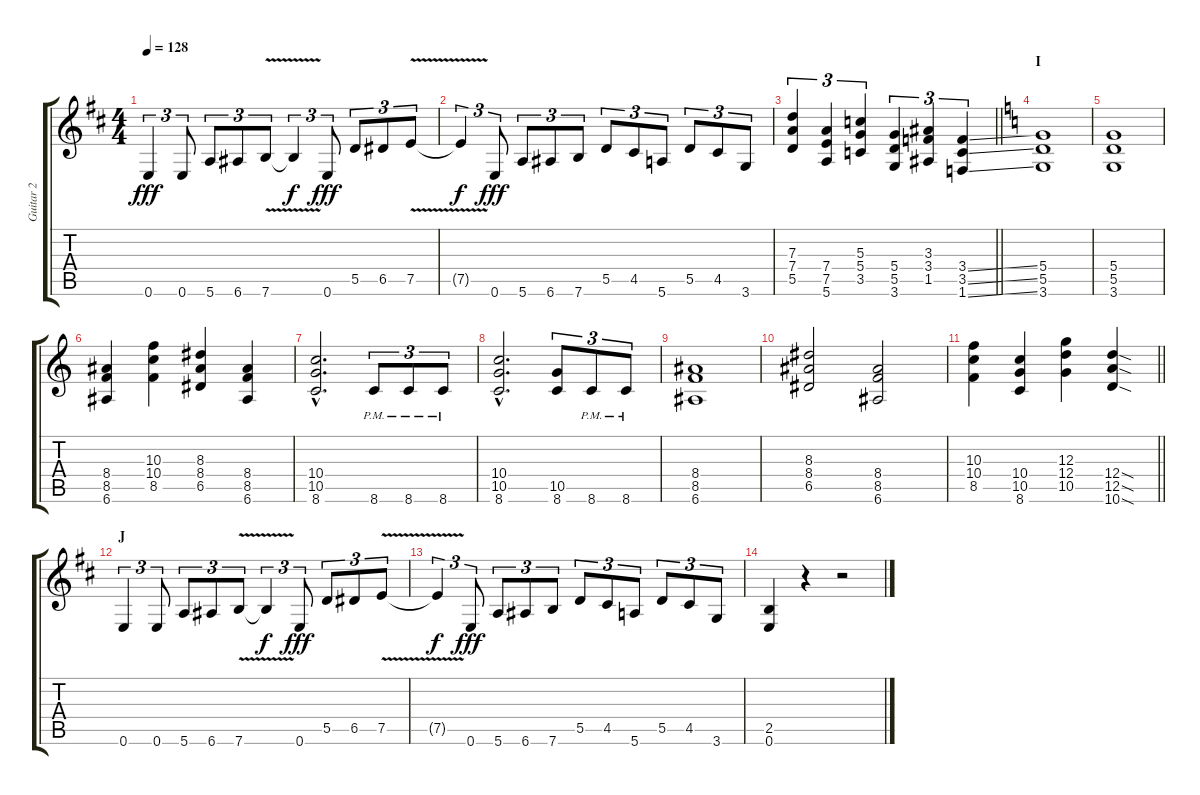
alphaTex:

\track ("Guitar 2" "Guitar 2") {instrument distortionguitar}
\staff {score tabs}
\tuning (E4 B3 G3 D3 A2 E2) {hide}
\ts (4 4)
\tempo 128
\clef g2
\ks d
0.6.4{tu (3 2) dy fff} 0.6.8{tu (3 2)} 5.6.8{tu (3 2)} 6.6.8{tu (3 2)} 7.6{v}.8{tu (3 2)} 7.6{t}.4{tu (3 2) dy f} 0.6.8{tu (3 2) dy fff} 5.5.8{tu (3 2)} 6.5.8{tu (3 2)} 7.5{v}.8{tu (3 2)} |
7.5{t}.4{tu (3 2) dy f} 0.6.8{tu (3 2) dy fff} 5.6.8{tu (3 2)} 6.6.8{tu (3 2)} 7.6.8{tu (3 2)} 5.5.8{tu (3 2)} 4.5.8{tu (3 2)} 5.6.8{tu (3 2)} 5.5.8{tu (3 2)} 4.5.8{tu (3 2)} 3.6.8{tu (3 2)} |
\barLineRight lightlight
(7.3 7.4 5.5).4{tu (3 2)} (7.4 7.5 5.6).4{tu (3 2)} (5.3 5.4 3.5).4{tu (3 2)} (5.4 5.5 3.6).4{tu (3 2)} (3.3 3.4 1.5).4{tu (3 2)} (3.4{ss} 3.5{ss} 1.6{ss}).4{tu (3 2)} |
\section ("" "I")
\ks c
(5.4 5.5 3.6).1 |
(5.4 5.5 3.6).1 |
(8.4 8.5 6.6).4 (10.3 10.4 8.5).4 (8.3 8.4 6.5).4 (8.4 8.5 6.6).4 |
(10.4{hac} 10.5{hac} 8.6{hac}).2{d} 8.6{pm}.8{tu (3 2)} 8.6{pm}.8{tu (3 2)} 8.6{pm}.8{tu (3 2)} |
(10.4{hac} 10.5{hac} 8.6{hac}).2{d} (10.5 8.6).8{tu (3 2)} 8.6{pm}.8{tu (3 2)} 8.6{pm}.8{tu (3 2)} |
(8.4 8.5 6.6).1 |
(8.3 8.4 6.5).2 (8.4 8.5 6.6).2 |
\barLineRight lightlight
(10.3 10.4 8.5).4 (10.4 10.5 8.6).4 (12.3 12.4 10.5).4 (12.4{sod} 12.5{sod} 10.6{sod}).4 |
\section ("" "J")
\ks d
0.6.4{tu (3 2)} 0.6.8{tu (3 2)} 5.6.8{tu (3 2)} 6.6.8{tu (3 2)} 7.6{v}.8{tu (3 2)} 7.6{t}.4{tu (3 2) dy f} 0.6.8{tu (3 2) dy fff} 5.5.8{tu (3 2)} 6.5.8{tu (3 2)} 7.5{v}.8{tu (3 2)} |
7.5{t}.4{tu (3 2) dy f} 0.6.8{tu (3 2) dy fff} 5.6.8{tu (3 2)} 6.6.8{tu (3 2)} 7.6.8{tu (3 2)} 5.5.8{tu (3 2)} 4.5.8{tu (3 2)} 5.6.8{tu (3 2)} 5.5.8{tu (3 2)} 4.5.8{tu (3 2)} 3.6.8{tu (3 2)} |
(2.5 0.6).4 r.4 r.2
